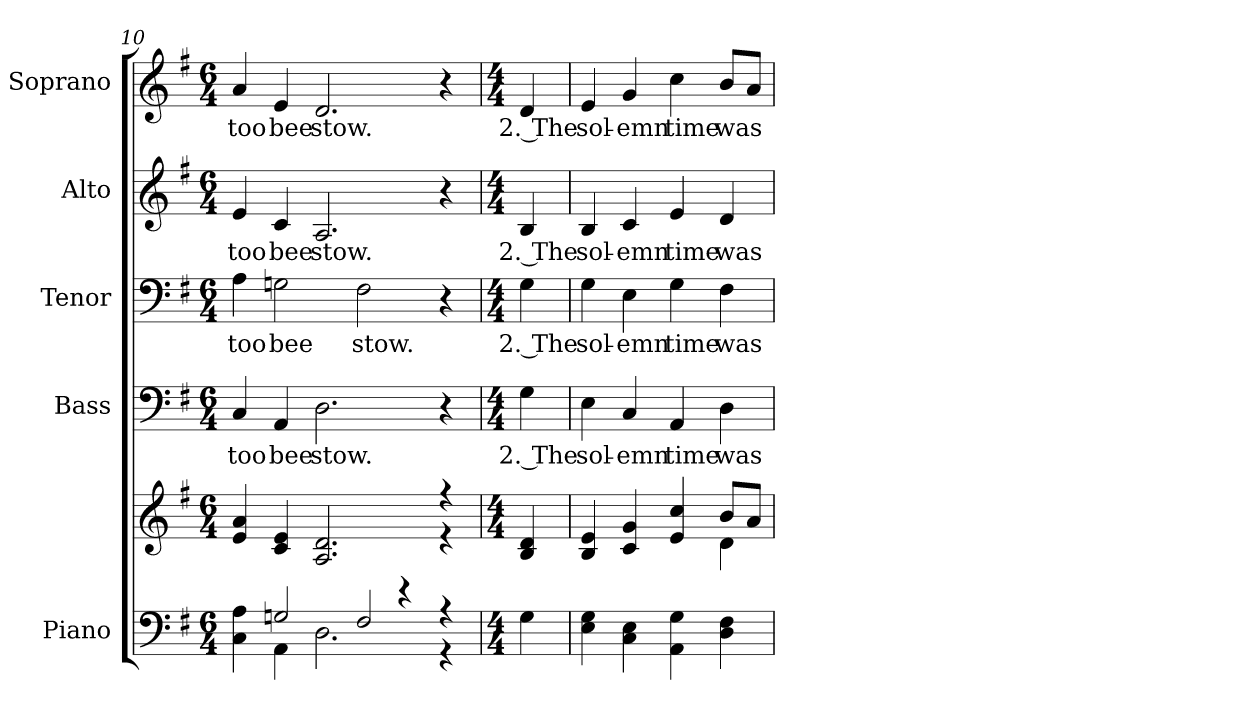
**kern	**kern	**kern	**text	**kern	**text	**kern	**text	**kern	**text
*part5	*part5	*part4	*part4	*part3	*part3	*part2	*part2	*part1	*part1
*staff6	*staff5	*staff4	*staff4	*staff3	*staff3	*staff2	*staff2	*staff1	*staff1
*I"Piano	*	*I"Bass	*	*I"Tenor	*	*I"Alto	*	*I"Soprano	*
*I'Pno.	*	*I'B.	*	*I'T.	*	*I'A.	*	*I'S.	*
!!LO:PB:g=z
*clefF4	*clefG2	*clefF4	*	*clefF4	*	*clefG2	*	*clefG2	*
*k[f#]	*k[f#]	*k[f#]	*	*k[f#]	*	*k[f#]	*	*k[f#]	*
*G:	*G:	*G:	*	*G:	*	*G:	*	*G:	*
*M6/4	*M6/4	*M6/4	*	*M6/4	*	*M6/4	*	*M6/4	*
=10	=10	=10	=10	=10	=10	=10	=10	=10	=10
*^	*^	*	*	*	*	*	*	*	*
!	!	!	!	!	!LO:LY:b:color=#000000	!	!	!	!	!	!
!	!	!	!	!	!	!	!LO:LY:b:color=#000000	!	!	!	!
!	!	!	!	!	!	!	!	!	!LO:LY:b:color=#000000	!	!
!	!	!	!	!	!	!	!	!	!	!	!LO:LY:b:color=#000000
4Ci\ 4Ai	4ryy	4ei/ 4ai	2.ryy	4Ci/	too	4Ai\	too	4ei/	too	4ai/	too
!	!	!	!	!	!LO:LY:b:color=#000000	!	!	!	!	!	!
!	!	!	!	!	!	!	!LO:LY:b:color=#000000	!	!	!	!
!	!	!	!	!	!	!	!	!	!LO:LY:b:color=#000000	!	!
!	!	!	!	!	!	!	!	!	!	!	!LO:LY:b:color=#000000
2Gni/	4AAi\	4ci/ 4ei	.	4AAi/	bee	2Gni\	bee	4ci/	bee	4ei/	bee
!	!	!	!	!	!LO:LY:b:color=#000000	!	!	!	!	!	!
!	!	!	!	!	!	!	!	!	!LO:LY:b:color=#000000	!	!
!	!	!	!	!	!	!	!	!	!	!	!LO:LY:b:color=#000000
.	2.Di\	2.Ai/ 2.di	.	2.Di\	stow.	.	.	2.Ai/	stow.	2.di/	stow.
!	!	!	!	!	!	!	!LO:LY:b:color=#000000	!	!	!	!
2F#i/	.	.	4ryy	.	.	2F#i\	stow.	.	.	.	.
.	.	.	4r	.	.	.	.	.	.	.	.
4r	4r	4r	4r	4r	.	4r	.	4r	.	4r	.
*v	*v	*	*	*	*	*	*	*	*	*	*
*	*v	*v	*	*	*	*	*	*	*	*
=11	=11	=11	=11	=11	=11	=11	=11	=11	=11
*M4/4	*M4/4	*M4/4	*	*M4/4	*	*M4/4	*	*M4/4	*
*^	*^	*	*	*	*	*	*	*	*
!	!	!	!	!	!LO:LY:b:color=#000000	!	!	!	!	!	!
*v	*v	*	*	*	*	*	*	*	*	*	*
*	*v	*v	*	*	*	*	*	*	*	*
*^	*^	*	*	*	*	*	*	*	*
!	!	!	!	!	!	!	!LO:LY:b:color=#000000	!	!	!	!
*v	*v	*	*	*	*	*	*	*	*	*	*
*	*v	*v	*	*	*	*	*	*	*	*
*^	*^	*	*	*	*	*	*	*	*
!	!	!	!	!	!	!	!	!	!LO:LY:b:color=#000000	!	!
*v	*v	*	*	*	*	*	*	*	*	*	*
*	*v	*v	*	*	*	*	*	*	*	*
*^	*^	*	*	*	*	*	*	*	*
!	!	!	!	!	!	!	!	!	!	!	!LO:LY:b:color=#000000
*v	*v	*	*	*	*	*	*	*	*	*	*
*	*v	*v	*	*	*	*	*	*	*	*
4Gi\	4Bi/ 4di	4Gi\	2. The	4Gi\	2. The	4Bi/	2. The	4di/	2. The
!!LO:PB:g=z
=12	=12	=12	=12	=12	=12	=12	=12	=12	=12
*	*^	*	*	*	*	*	*	*	*
!	!	!	!	!LO:LY:b:color=#000000	!	!	!	!	!	!
!	!	!	!	!	!	!LO:LY:b:color=#000000	!	!	!	!
!	!	!	!	!	!	!	!	!LO:LY:b:color=#000000	!	!
!	!	!	!	!	!	!	!	!	!	!LO:LY:b:color=#000000
4Ei\ 4Gi	4Bi/ 4ei	2ryy	4Ei\	sol-	4Gi\	sol-	4Bi/	sol-	4ei/	sol-
!	!	!	!	!LO:LY:b:color=#000000	!	!	!	!	!	!
!	!	!	!	!	!	!LO:LY:b:color=#000000	!	!	!	!
!	!	!	!	!	!	!	!	!LO:LY:b:color=#000000	!	!
!	!	!	!	!	!	!	!	!	!	!LO:LY:b:color=#000000
4Ci\ 4Ei	4ci/ 4gi	.	4Ci/	-emn	4Ei\	-emn	4ci/	-emn	4gi/	-emn
!	!	!	!	!LO:LY:b:color=#000000	!	!	!	!	!	!
!	!	!	!	!	!	!LO:LY:b:color=#000000	!	!	!	!
!	!	!	!	!	!	!	!	!LO:LY:b:color=#000000	!	!
!	!	!	!	!	!	!	!	!	!	!LO:LY:b:color=#000000
4AAi\ 4Gi	4ei/ 4cci	4ryy	4AAi/	time	4Gi\	time	4ei/	time	4cci\	time
!	!	!	!	!LO:LY:b:color=#000000	!	!	!	!	!	!
!	!	!	!	!	!	!LO:LY:b:color=#000000	!	!	!	!
!	!	!	!	!	!	!	!	!LO:LY:b:color=#000000	!	!
!	!	!	!	!	!	!	!	!	!	!LO:LY:b:color=#000000
4Di\ 4F#i	8bi/L	4di\	4Di\	was	4F#i\	was	4di/	was	8bi/L	was
.	8ai/J	.	.	.	.	.	.	.	8ai/J	.
*	*v	*v	*	*	*	*	*	*	*	*
=	=	=	=	=	=	=	=	=	=
*-	*-	*-	*-	*-	*-	*-	*-	*-	*-
